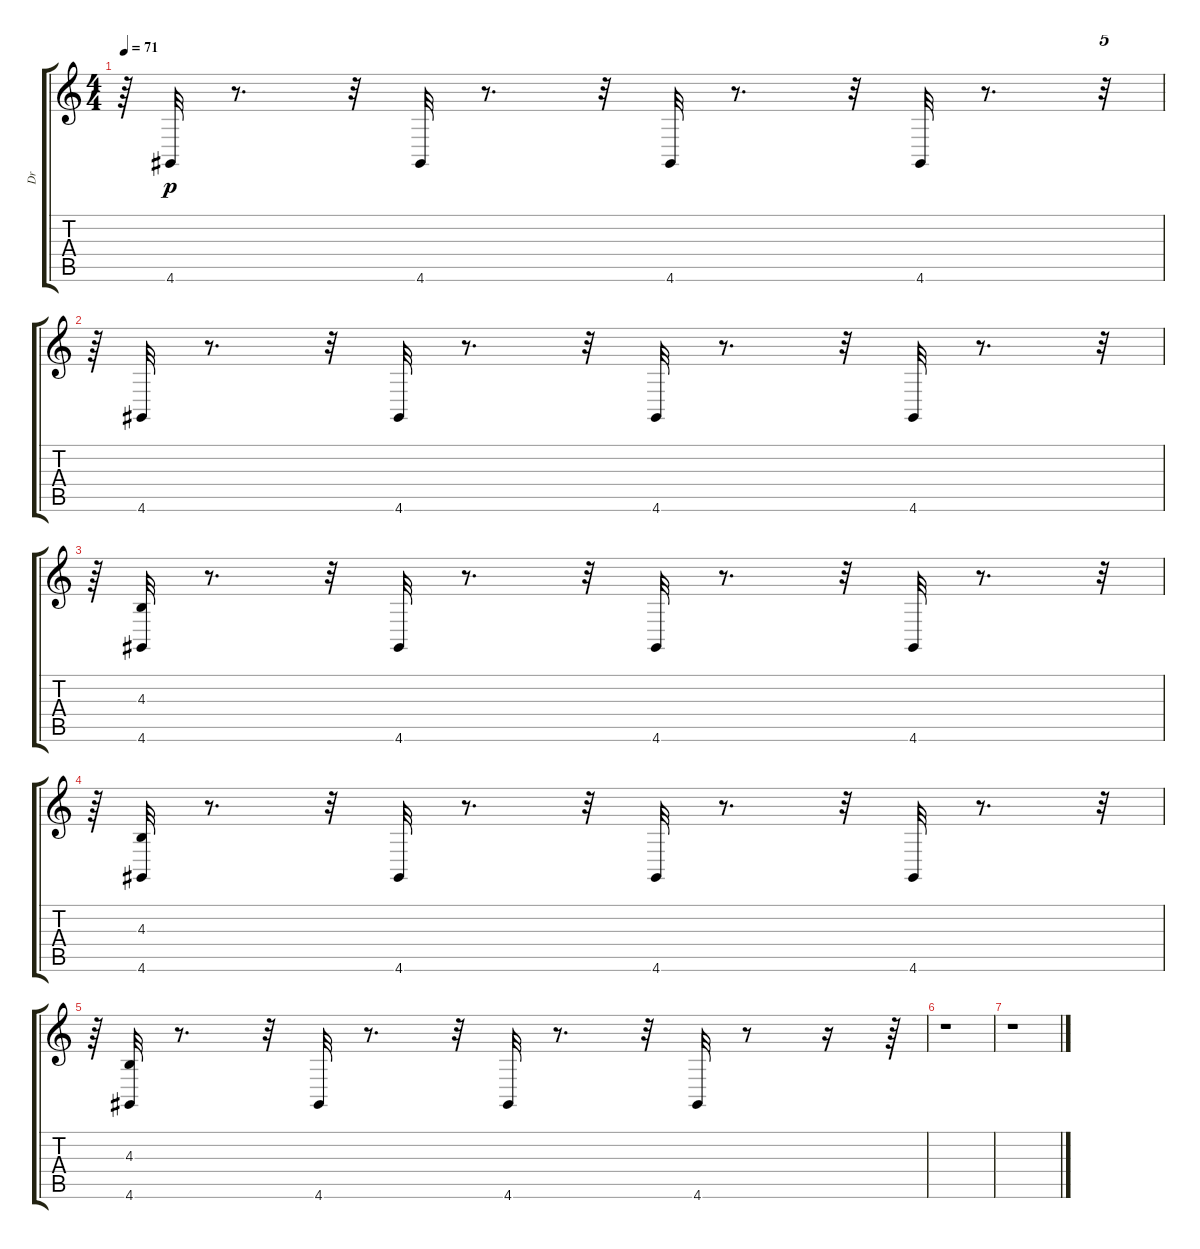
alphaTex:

\track ("Dr" "Dr") {instrument acousticgrandpiano}
\staff {score tabs}
\tuning (E4 B3 G3 D3 A2 E2) {hide}
\ts (4 4)
\tempo 71
\clef g2
\ks c
r.64{dy p} 4.6.32 r.8{d} r.32 4.6.32 r.8{d} r.32 4.6.32 r.8{d} r.32 4.6.32 r.8{d} r.32{tu (5 4)} |
r.64 4.6.32 r.8{d} r.32 4.6.32 r.8{d} r.32 4.6.32 r.8{d} r.32 4.6.32 r.8{d} r.32{tu (5 4)} |
r.64 (4.3 4.6).32 r.8{d} r.32 4.6.32 r.8{d} r.32 4.6.32 r.8{d} r.32 4.6.32 r.8{d} r.32{tu (5 4)} |
r.64 (4.3 4.6).32 r.8{d} r.32 4.6.32 r.8{d} r.32 4.6.32 r.8{d} r.32 4.6.32 r.8{d} r.32{tu (5 4)} |
r.64 (4.3 4.6).32 r.8{d} r.32 4.6.32 r.8{d} r.32 4.6.32 r.8{d} r.32 4.6.32 r.8 r.16 r.64 |
r.1 |
r.1
